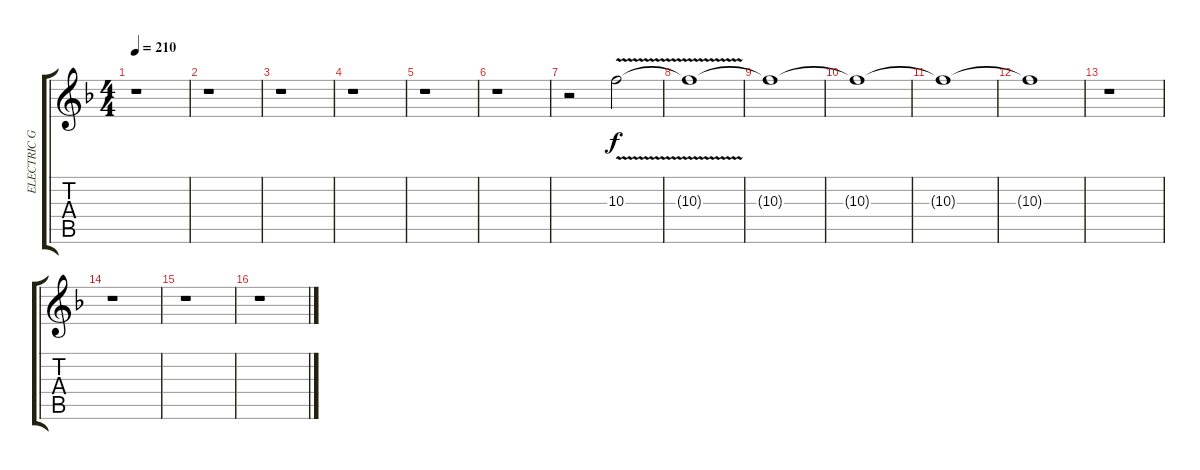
\track ("ELECTRIC GUITAR 3" "ELECTRIC G") {instrument overdrivenguitar}
\staff {score tabs}
\tuning (E4 B3 G3 D3 A2 E2) {hide}
\ts (4 4)
\tempo 210
\clef g2
\ks f
r.1{dy f} |
r.1 |
r.1 |
r.1 |
r.1 |
r.1 |
r.2 10.3{v}.2 |
10.3{t}.1 |
10.3{t}.1 |
10.3{t}.1 |
10.3{t}.1 |
10.3{t}.1 |
r.1 |
r.1 |
r.1 |
r.1
